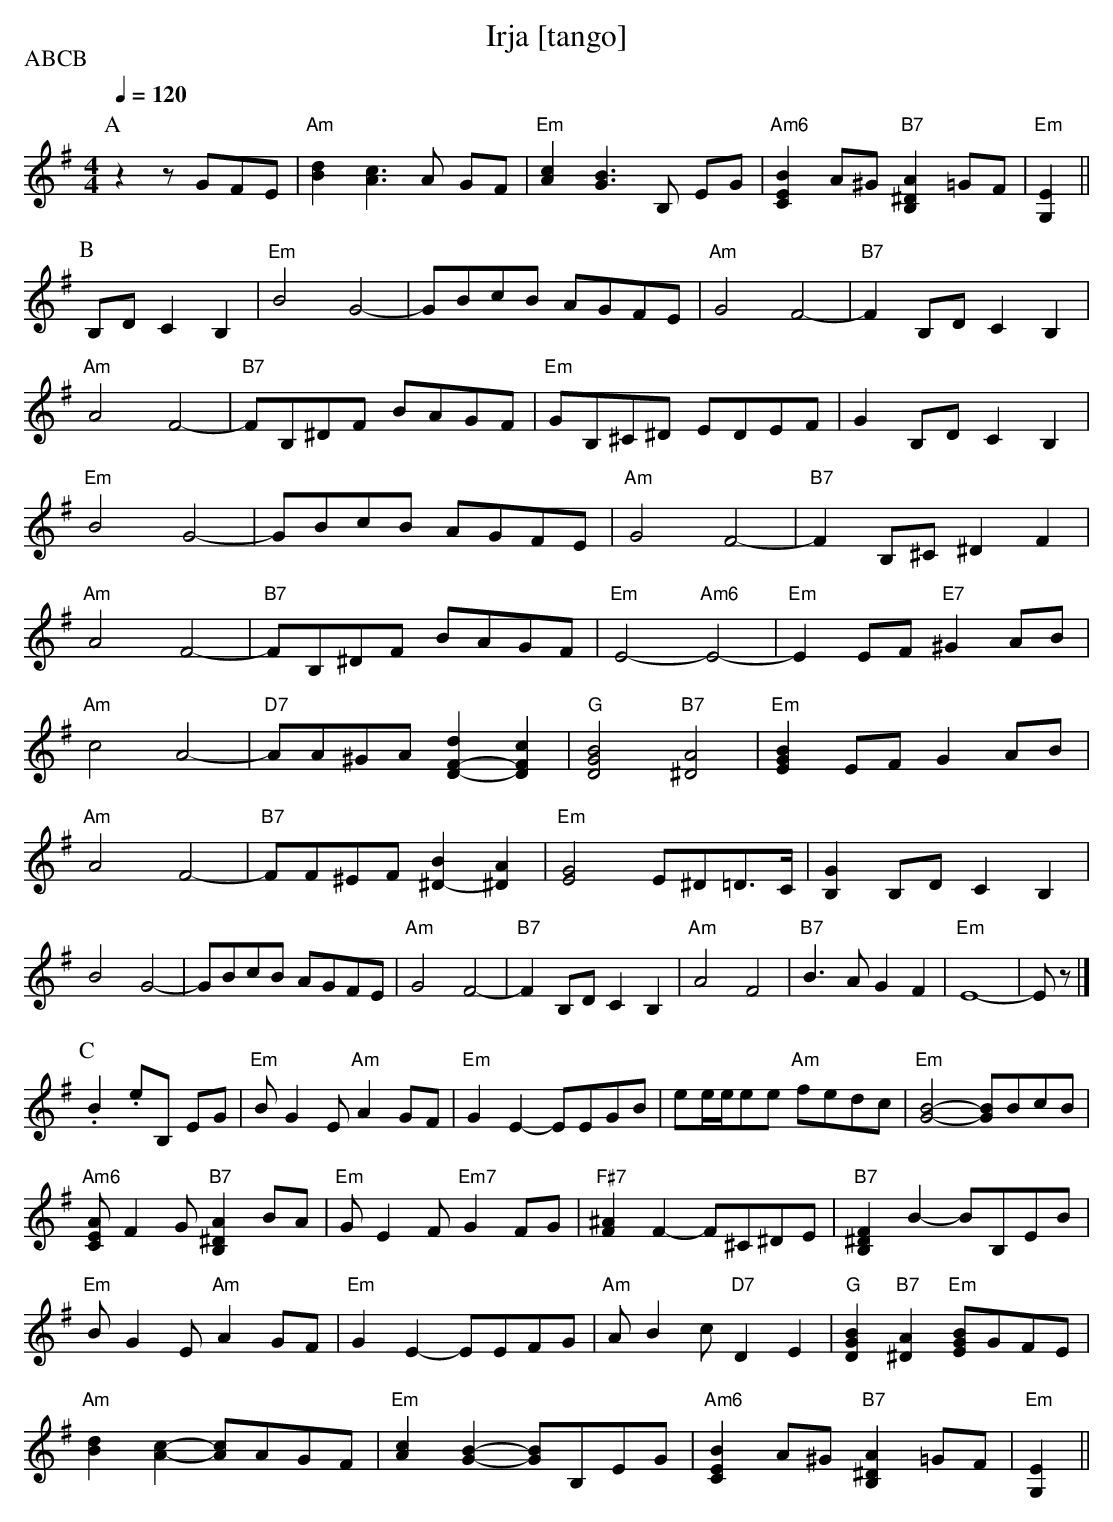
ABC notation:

X:1
T:Irja [tango]
M:4/4
L:1/8
Q:1/4=120
P:ABCB
K:EMin
P:A
z2 zGFE|"Am" [d2B2]  [c3A3]      A        GF|"Em"[c2A2] [B3G3] B, EG|\
        "Am6"[B2E2C2] A^G "B7"[A2^D2B,2] =GF|"Em"[E2G,2]           ||
P:B % Laulu
 B,D  C2  B,2|\
"Em" B4 G4-|    GBcB     AGFE            |"Am" G4            F4-    |"B7" F2      B,D     C2 B,2|
"Am" A4 F4-|"B7"FB,^DF   BAGF            |"Em" GB,^C^D       EDEF   |     G2      B,D     C2 B,2|
"Em" B4 G4-|    GBcB     AGFE            |"Am" G4            F4-    |"B7" F2      B,^C   ^D2 F2 |
"Am" A4 F4-|"B7"FB,^DF   BAGF            |"Em" E4-     "Am6" E4-    |"Em" E2      EF "E7"^G2 AB |
"Am" c4 A4-|"D7"AA^GA  [d2F2-D2-][c2F2D2]|"G" [B4G4D4] "B7"[^D4A4]  |"Em"[B2G2E2] EF      G2 AB |
"Am" A4 F4-|"B7"FF^EF [^D2-B2]  [^D2A2]  |"Em"[G4E4]         E^D=D>C|    [G2B,2]  B,D     C2 B,2|
     B4 G4-|    GBcB     AGFE            |"Am" G4            F4-    |"B7" F2      B,D     C2 B,2|\
"Am" A4 F4 |"B7"B3 A     G2       F2     |"Em" E8-                  |     Ez                   |]
P:C % Instr
             .B2      .eB,     EG|\
"Em"  B     G2 E "Am"  A2      GF|"Em" G2   E2-       EEGB   |      ee/e/ee    "Am" fedc        |"Em"[B4-G4-]                [BG]BcB |
"Am6"[AEC]  F2 G "B7"[^D2B,2A2]BA|"Em" G   E2 F  "Em7"G2FG   |"F#7"[F2^A2] F2-      F^C^DE      |"B7"[B,2^D2F2]    B2-        BB,EB  |
"Em"  B     G2 E "Am"  A2      GF|"Em" G2    E2-      EEFG   |"Am"  A B2 c     "D7" D2 E2       |"G" [B2G2D2]"B7"[^D2A2] "Em"[BGE]GFE|
"Am" [d2B2][A2-c2-]   [Ac]AGF    |"Em"[c2A2][B2-G2-] [BG]B,EG|"Am6"[B2E2C2]A^G "B7"[B,2^D2A2]=GF|"Em"[E2G,2]                        ||
